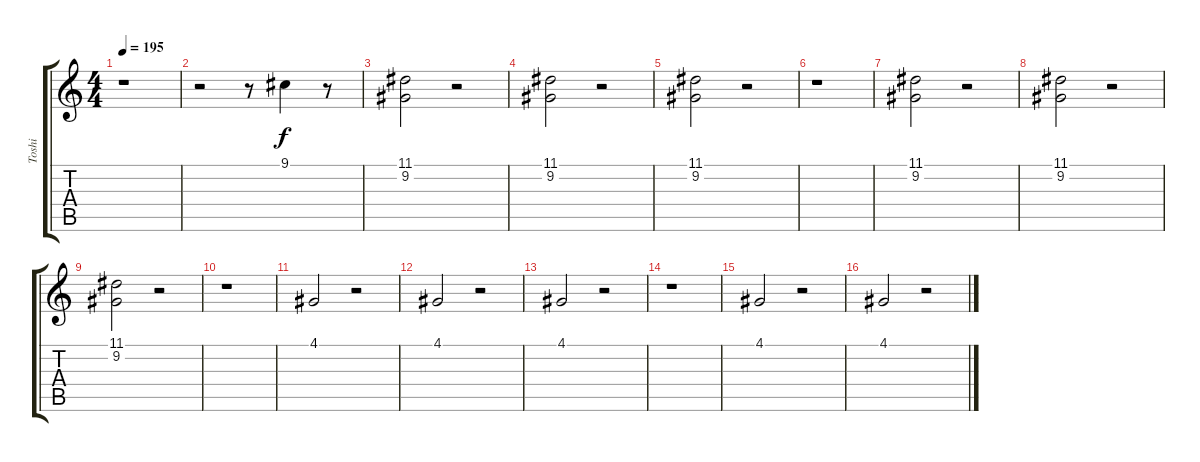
\track ("Toshi" "Toshi") {instrument tenorsax}
\staff {score tabs}
\tuning (E4 B3 G3 D3 A2 E2) {hide}
\ts (4 4)
\tempo 195
\clef g2
\ks c
r.1{dy f} |
r.2 r.8 9.1.4 r.8 |
(11.1 9.2).2 r.2 |
(11.1 9.2).2 r.2 |
(11.1 9.2).2 r.2 |
r.1 |
(11.1 9.2).2 r.2 |
(11.1 9.2).2 r.2 |
(11.1 9.2).2 r.2 |
r.1 |
4.1.2 r.2 |
4.1.2 r.2 |
4.1.2 r.2 |
r.1 |
4.1.2 r.2 |
4.1.2 r.2
